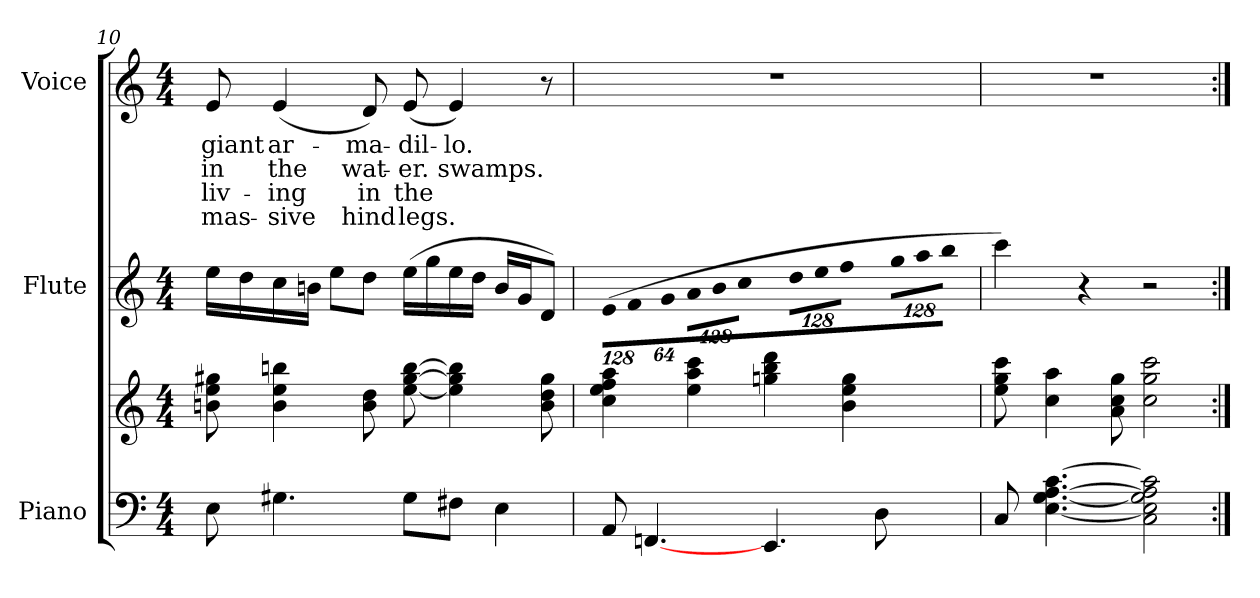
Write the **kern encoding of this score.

**kern	**kern	**kern	**kern	**text	**text	**text	**text
*part3	*part3	*part2	*part1	*part1	*part1	*part1	*part1
*staff4	*staff3	*staff2	*staff1	*staff1	*staff1	*staff1	*staff1
*I"Piano	*	*I"Flute	*I"Voice	*	*	*	*
*I'Pno.	*	*I'Fl.	*I'Voice	*	*	*	*
!!LO:LB:g=z
*clefF4	*clefG2	*clefG2	*clefG2	*	*	*	*
*k[]	*k[]	*k[]	*k[]	*	*	*	*
*C:	*C:	*C:	*C:	*	*	*	*
*M4/4	*M4/4	*M4/4	*M4/4	*	*	*	*
=10	=10	=10	=10	=10	=10	=10	=10
!	!	!	!	!LO:LY:b:color=#000000	!LO:LY:b:color=#000000	!LO:LY:b:color=#000000	!LO:LY:b:color=#000000
8Ei\	8bni\ 8eei 8gg#Xi	16eei\LL	8ei/	giant	in	liv-	mas-
.	.	16ddi\	.	.	.	.	.
!	!	!	!	!LO:LY:b:color=#000000	!LO:LY:b:color=#000000	!LO:LY:b:color=#000000	!LO:LY:b:color=#000000
4.G#Xi\	4bi\ 4eei 4bbni	16cci\	(4ei/	-ar-	-the	ing	sive
.	.	16bni\JJ	.	.	.	.	.
.	.	8eei\L	.	.	.	.	.
!	!	!	!	!LO:LY:b:color=#000000	!LO:LY:b:color=#000000	!LO:LY:b:color=#000000	!LO:LY:b:color=#000000
.	8bi\ 8ddi	8ddi\J	8di/)	ma-	wat-	in	hind
!	!	!	!	!LO:LY:b:color=#000000	!LO:LY:b:color=#000000	!LO:LY:b:color=#000000	!LO:LY:b:color=#000000
8G#i\L	[8eei\ [8gg#i [8bbi	(16eei\LL	(8ei/	dil-	er.	the	legs.
.	.	16ggi\	.	.	.	.	.
!	!	!	!	!LO:LY:b:color=#000000	!LO:LY:b:color=#000000	!	!
8F#Xi\J	4eei\] 4gg#i] 4bbi]	16eei\	4ei/)	lo.	swamps.	.	.
.	.	16ddi\JJ	.	.	.	.	.
4Ei\	.	16bi/LL	.	.	.	.	.
.	.	16gi/J	.	.	.	.	.
.	8bi\ 8ddi 8gg#i	8di/J)	8r	.	.	.	.
=11	=11	=11	=11	=11	=11	=11	=11
*	*	*Xbrackettup	*	*	*	*	*
!	!	!LO:N:vis=8	!	!	!	!	!
8AAi/	4cci\ 4eei 4ffi 4aai	(1024%85ei/L	1r	.	.	.	.
!	!	!LO:N:vis=8	!	!	!	!	!
.	.	1024%85fi/	.	.	.	.	.
[4.FFni/	.	.	.	.	.	.	.
!	!	!LO:N:vis=8	!	!	!	!	!
.	.	512%43gi/J	.	.	.	.	.
!	!	!LO:N:vis=8	!	!	!	!	!
.	4eei\ 4aai 4ccci	1024%85ai\L	.	.	.	.	.
!	!	!LO:N:vis=8	!	!	!	!	!
.	.	1024%85bi\	.	.	.	.	.
!	!	!LO:N:vis=8	!	!	!	!	!
.	.	512%43cci\J	.	.	.	.	.
!	!	!LO:N:vis=8	!	!	!	!	!
4.EEi/	4ggni\ 4bbi 4dddi	1024%85ddi\L	.	.	.	.	.
!	!	!LO:N:vis=8	!	!	!	!	!
.	.	1024%85eei\	.	.	.	.	.
!	!	!LO:N:vis=8	!	!	!	!	!
.	.	512%43ffi\J	.	.	.	.	.
!	!	!LO:N:vis=8	!	!	!	!	!
.	4bi\ 4eei 4ggi	1024%85ggi\L	.	.	.	.	.
!	!	!LO:N:vis=8	!	!	!	!	!
.	.	1024%85aai\	.	.	.	.	.
8Di\	.	.	.	.	.	.	.
!	!	!LO:N:vis=8	!	!	!	!	!
.	.	512%43bbi\J	.	.	.	.	.
=12	=12	=12	=12	=12	=12	=12	=12
8Ci/	8eei\ 8ggi 8ccci	4ccci\)	1r	.	.	.	.
[4.Ei\ [4.Gi [4.Ai [4.ci	4cci\ 4aai	.	.	.	.	.	.
.	.	4r	.	.	.	.	.
.	8ai\ 8cci 8ggi	.	.	.	.	.	.
2Ci\ 2Ei] 2Gi] 2Ai] 2ci]	2cci\ 2ggi 2ccci	2r	.	.	.	.	.
=:|!	=:|!	=:|!	=:|!	=:|!	=:|!	=:|!	=:|!
*-	*-	*-	*-	*-	*-	*-	*-
